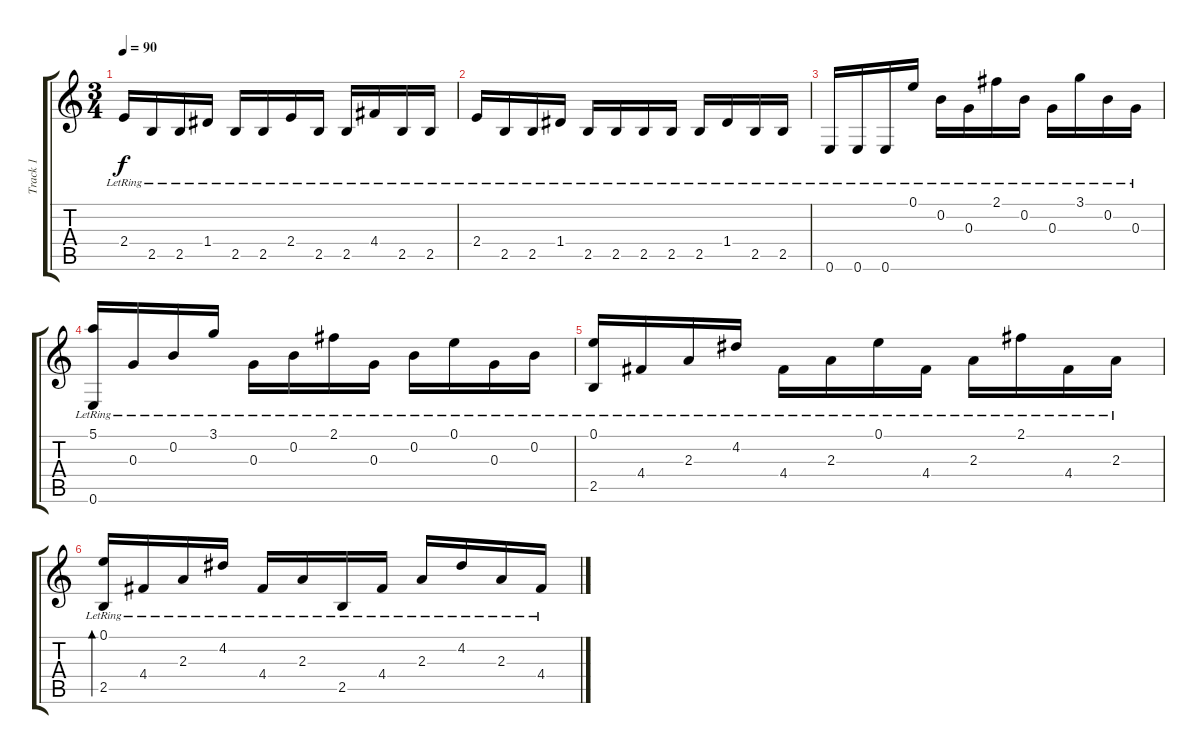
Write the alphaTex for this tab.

\track ("Track 1" "Track 1") {instrument acousticguitarsteel}
\staff {score tabs}
\tuning (E4 B3 G3 D3 A2 E2) {hide}
\ts (3 4)
\tempo 90
\clef g2
\ks c
2.4{lr}.16{dy f} 2.5{lr}.16 2.5{lr}.16 1.4{lr}.16 2.5{lr}.16 2.5{lr}.16 2.4{lr}.16 2.5{lr}.16 2.5{lr}.16 4.4{lr}.16 2.5{lr}.16 2.5{lr}.16 |
2.4{lr}.16 2.5{lr}.16 2.5{lr}.16 1.4{lr}.16 2.5{lr}.16 2.5{lr}.16 2.5{lr}.16 2.5{lr}.16 2.5{lr}.16 1.4{lr}.16 2.5{lr}.16 2.5{lr}.16 |
0.6{lr}.16{volume 0} 0.6{lr}.16 0.6{lr}.16 0.1{lr}.16 0.2{lr}.16 0.3{lr}.16 2.1{lr}.16 0.2{lr}.16 0.3{lr}.16 3.1{lr}.16 0.2{lr}.16 0.3{lr}.16 |
(5.1{lr} 0.6{lr}).16 0.3{lr}.16 0.2{lr}.16 3.1{lr}.16 0.3{lr}.16 0.2{lr}.16 2.1{lr}.16 0.3{lr}.16 0.2{lr}.16 0.1{lr}.16 0.3{lr}.16 0.2{lr}.16 |
(0.1{lr} 2.5{lr}).16 4.4{lr}.16 2.3{lr}.16 4.2{lr}.16 4.4{lr}.16 2.3{lr}.16 0.1{lr}.16 4.4{lr}.16 2.3{lr}.16 2.1{lr}.16 4.4{lr}.16 2.3{lr}.16 |
(0.1{lr} 2.5{lr}).16{bd 480} 4.4{lr}.16 2.3{lr}.16 4.2{lr}.16 4.4{lr}.16 2.3{lr}.16 2.5{lr}.16 4.4{lr}.16 2.3{lr}.16 4.2{lr}.16 2.3{lr}.16 4.4{lr}.16
